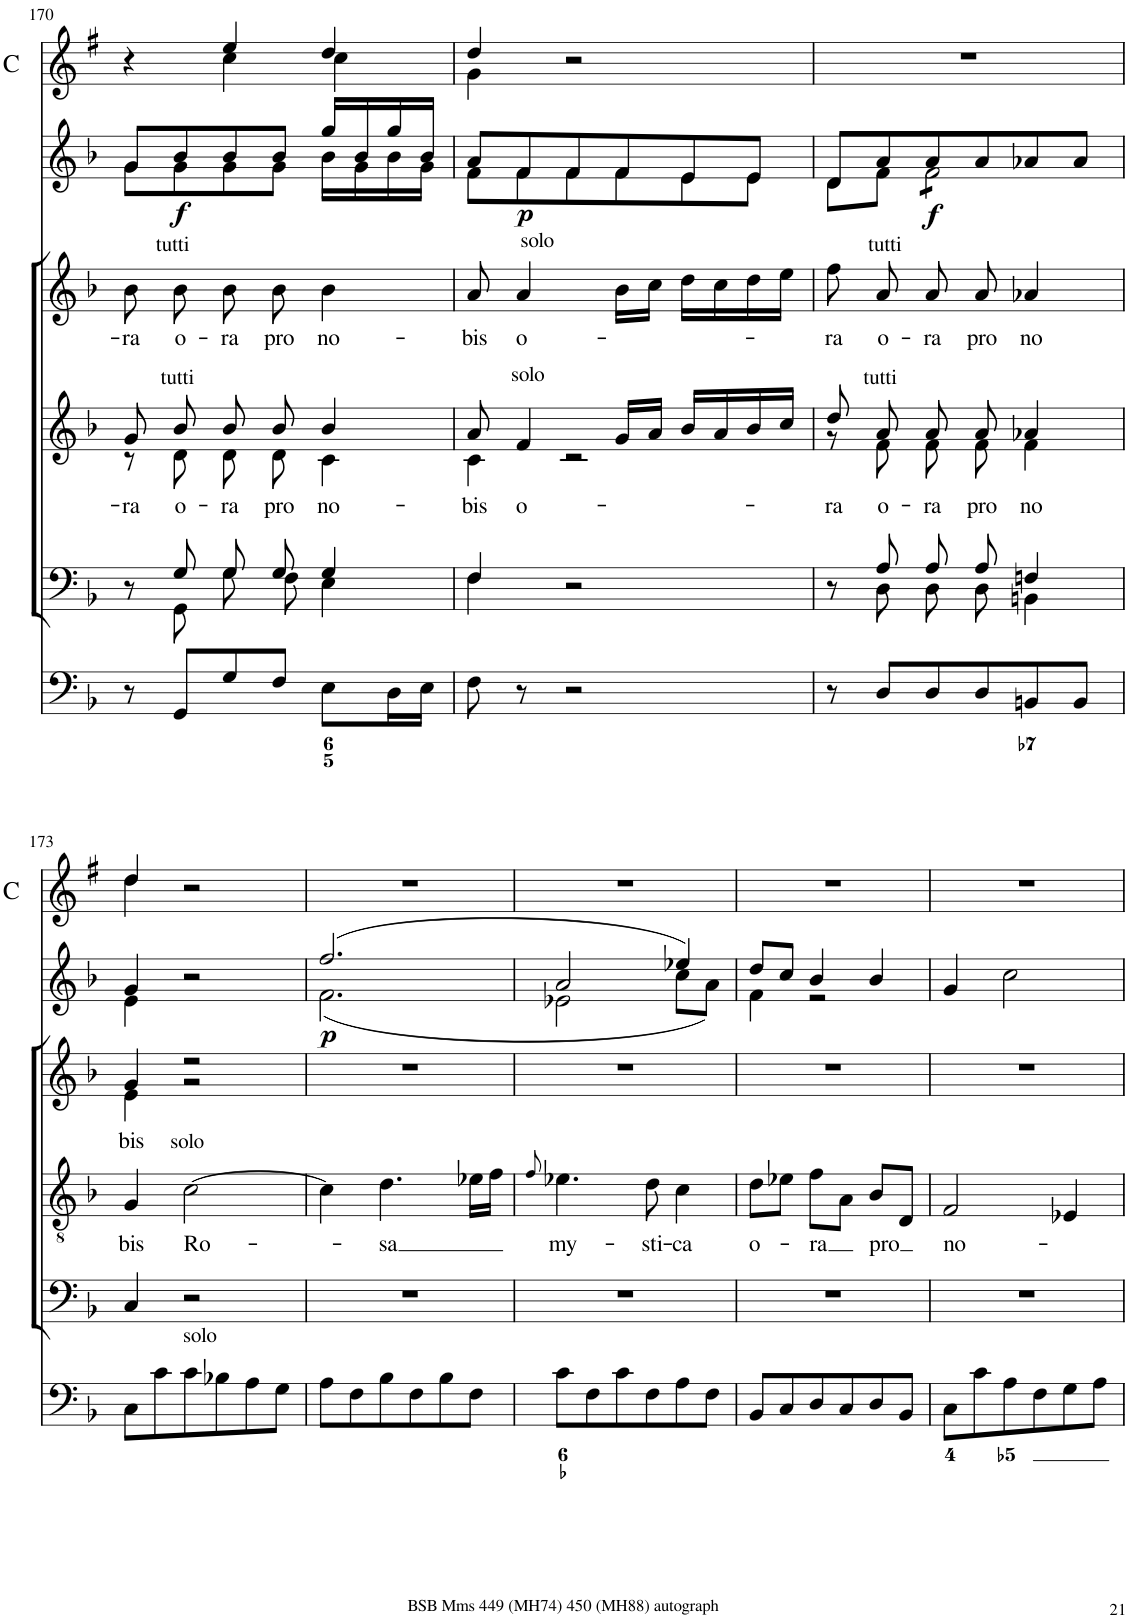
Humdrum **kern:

**kern	**kern	**kern	**text	**kern	**text	**kern	**text	**kern	**dynam	**kern	**dynam	**kern	**dynam	**kern
*part9	*part8	*part7	*part7	*part6	*part6	*part5	*part5	*part4	*part4	*part3	*part3	*part2	*part2	*part1
*staff9	*staff8	*staff7	*staff7	*staff6	*staff6	*staff5	*staff5	*staff4	*staff4	*staff3	*staff3	*staff2	*staff2	*staff1
*I"Organ	*I"Voice	*I"Tenor	*	*I"Alto	*	*I"Voice	*	*I"Violin	*	*I"Violin	*	*I"2 Violini	*	*I"Clarini in B[b]
*	*	*	*	*	*	*	*	*I'Vln	*	*I'Vln	*	*I'Vln	*	*I'C
!!LO:PB:g=z
*clefF4	*clefF4	*clefGv2	*	*clefG2	*	*clefG2	*	*clefG2	*	*clefG2	*	*clefG2	*	*clefG2
*	*	*	*	*	*	*	*	*	*	*	*	*	*	*Trd1c2
*k[b-]	*k[b-]	*k[b-]	*	*k[b-]	*	*k[b-]	*	*k[b-]	*	*k[b-]	*	*k[b-]	*	*k[f#]
*M3/4	*M3/4	*M3/4	*	*M3/4	*	*M3/4	*	*M3/4	*	*M3/4	*	*M3/4	*	*M3/4
=170	=170	=170	=170	=170	=170	=170	=170	=170	=170	=170	=170	=170	=170	=170
*	*^	*	*	*	*	*	*	*	*	*	*	*	*	*
!	!	!	!	!	!	!LO:LY:b	!	!LO:LY:b	!	!	!	!	!	!	!
*	*	*	*	*	*^	*	*	*	*	*	*	*	*^	*	*^
8r	8r	8ryy	2.r	.	8g/	8r	-ra	8b-\	-ra	8g/L	.	8g/L	.	8g/L	8g\L	.	4r	4ryy
!	!	!	!	!	!	!	!	!LO:TX:a:t=tutti	!	!	!	!	!	!	!	!	!	!
!	!	!	!	!	!LO:TX:a:t=tutti	!	!	!	!	!	!	!	!	!	!	!	!	!
!	!	!	!	!	!	!	!LO:LY:b	!	!LO:LY:b	!	!LO:DY:b	!	!LO:DY:b	!	!	!LO:DY:b	!	!
8GG/L	8G/	8GG\	.	.	8b-/	8d\	o-	8b-\	o-	8g/J	f	8b-/J	f	8b-/	8g\	f	.	.
!	!	!	!	!	!	!	!LO:LY:b	!	!LO:LY:b	!	!	!	!	!	!	!	!	!
8G/	8G/L	8G\L	.	.	8b-/	8d\	-ra	8b-\	-ra	8g/L	.	8b-\L	.	8b-/	8g\	.	4ee/	4cc\
!	!	!	!	!	!	!	!LO:LY:b	!	!LO:LY:b	!	!	!	!	!	!	!	!	!
8F/J	8G/J	8F\J	.	.	8b-/	8d\	pro	8b-\	pro	8g/J	.	8b-\J	.	8b-/J	8g\J	.	.	.
!	!	!	!	!	!	!	!LO:LY:b	!	!LO:LY:b	!	!	!	!	!	!	!	!	!
8E\L	4G/	4E\	.	.	4b-/	4c\	no-	4b-\	no-	16b-/LL	.	16gg\LL	.	16gg/LL	16b-\LL	.	4dd/	4cc\
.	.	.	.	.	.	.	.	.	.	16g/J	.	16b-\J	.	16b-/	16g\	.	.	.
16D\L	.	.	.	.	.	.	.	.	.	16b-/L	.	16gg\L	.	16gg/	16b-\	.	.	.
16E\JJ	.	.	.	.	.	.	.	.	.	16g/JJ	.	16b-\JJ	.	16b-/JJ	16g\JJ	.	.	.
=171	=171	=171	=171	=171	=171	=171	=171	=171	=171	=171	=171	=171	=171	=171	=171	=171	=171	=171
!	!	!	!	!	!	!	!LO:LY:b	!	!LO:LY:b	!	!	!	!	!	!	!	!	!
8F\	4F/	4F\	2.r	.	8a/	4c\	-bis	8a/	-bis	8f/L	.	8a/L	.	8a/L	8f\L	.	4dd/	4g\
!	!	!	!	!	!	!	!	!LO:TX:a:t=solo	!	!	!	!	!	!	!	!	!	!
!	!	!	!	!	!LO:TX:a:t=solo	!	!	!	!	!	!	!	!	!	!	!	!	!
!	!	!	!	!	!	!	!LO:LY:b	!	!LO:LY:b	!	!LO:DY:b	!	!LO:DY:b	!	!	!LO:DY:b	!	!
8r	.	.	.	.	4f/	.	o-	4a/	o-	8f/J	p	8f/J	p	8f/	8f\	p	.	.
2r	2r	2ryy	.	.	.	2r	.	.	.	8f/L	.	8f/L	.	8f/	8f\	.	2r	2ryy
.	.	.	.	.	16g/LL	.	.	16b-\LL	.	8f/J	.	8f/J	.	8f/	8f\	.	.	.
.	.	.	.	.	16a/JJ	.	.	16cc\JJ	.	.	.	.	.	.	.	.	.	.
.	.	.	.	.	16b-/LL	.	.	16dd\LL	.	8e/L	.	8e/L	.	8e/	8e\	.	.	.
.	.	.	.	.	16a/	.	.	16cc\	.	.	.	.	.	.	.	.	.	.
.	.	.	.	.	16b-/	.	.	16dd\	.	8e/J	.	8e/J	.	8e/J	8e\J	.	.	.
.	.	.	.	.	16cc/JJ	.	.	16ee\JJ	.	.	.	.	.	.	.	.	.	.
*	*	*	*	*	*	*	*	*	*	*	*	*	*	*	*	*	*v	*v
=172	=172	=172	=172	=172	=172	=172	=172	=172	=172	=172	=172	=172	=172	=172	=172	=172	=172
!	!	!	!	!	!	!	!LO:LY:b	!	!LO:LY:b	!	!	!	!	!	!	!	!
8r	8r	8ryy	2.r	.	8dd/	8r	-ra	8ff\	-ra	8d/L	.	8d/L	.	8d/L	8d\L	.	2.r
!	!	!	!	!	!	!	!	!LO:TX:a:t=tutti	!	!	!	!	!	!	!	!	!
!	!	!	!	!	!LO:TX:a:t=tutti	!	!	!	!	!	!	!	!	!	!	!	!
!	!	!	!	!	!	!	!LO:LY:b	!	!LO:LY:b	!	!	!	!	!	!	!	!
8D/L	8A/	8D\	.	.	8a/	8f\	o-	8a/	o-	8f/J	.	8a/J	.	8a/	8f\J	.	.
!	!	!	!	!	!	!	!LO:LY:b	!	!LO:LY:b	!	!LO:DY:b	!	!LO:DY:b	!	!	!LO:DY:b	!
*	*	*	*	*	*	*	*	*	*	*tremolo	*	*	*	*	*	*	*
*	*	*	*	*	*	*	*	*	*	*	*	*	*	*tremolo	*	*	*
8D/	8A/L	8D\L	.	.	8a/	8f\	-ra	8a/	-ra	8fL	f	8a/L	f	8a/	8f\L	f	.
!	!	!	!	!	!	!	!LO:LY:b	!	!LO:LY:b	!	!	!	!	!	!	!	!
8D/	8A/J	8D\J	.	.	8a/	8f\	pro	8a/	pro	8f	.	8a/J	.	8a/	8f\	.	.
!	!	!	!	!	!	!	!LO:LY:b	!	!LO:LY:b	!	!	!	!	!	!	!	!
8BBn/	4Fn/	4BBn\	.	.	4a-X/	4f\	no	4a-X/	no	8f	.	8a-X/L	.	8a-X/	8f\	.	.
8BB/J	.	.	.	.	.	.	.	.	.	8fJ	.	8a-/J	.	8a-/J	8f\J	.	.
*	*	*	*	*	*	*	*	*	*	*	*	*	*	*Xtremolo	*	*	*
*	*	*	*	*	*	*	*	*	*	*Xtremolo	*	*	*	*	*	*	*
*	*v	*v	*	*	*	*	*	*	*	*	*	*	*	*	*	*	*
!!LO:LB:g=z
=173	=173	=173	=173	=173	=173	=173	=173	=173	=173	=173	=173	=173	=173	=173	=173	=173
!	!	!	!LO:LY:b	!	!	!LO:LY:b	!	!	!	!	!	!	!	!	!	!
*	*	*	*	*	*	*	*	*	*	*	*	*	*	*	*	*^
8C\L	4C/	4G/	bis	4g/	4e\	bis	2.r	.	4e	.	4g	.	4g/	4e\	.	4dd/	4dd\
8c\	.	.	.	.	.	.	.	.	.	.	.	.	.	.	.	.	.
!	!	!LO:TX:a:t=solo	!	!	!	!	!	!	!	!	!	!	!	!	!	!	!
!LO:TX:a:t=solo	!	!	!	!	!	!	!	!	!	!	!	!	!	!	!	!	!
!	!	!	!LO:LY:b	!	!	!	!	!	!	!	!	!	!	!	!	!	!
8c\	2r	[2c\	Ro-	2r	2r	.	.	.	2r	.	2r	.	2r	2ryy	.	2r	2ryy
8B-X\	.	.	.	.	.	.	.	.	.	.	.	.	.	.	.	.	.
8A\	.	.	.	.	.	.	.	.	.	.	.	.	.	.	.	.	.
8G\J	.	.	.	.	.	.	.	.	.	.	.	.	.	.	.	.	.
*	*	*	*	*v	*v	*	*	*	*	*	*	*	*	*	*	*v	*v
=174	=174	=174	=174	=174	=174	=174	=174	=174	=174	=174	=174	=174	=174	=174	=174
!	!	!	!	!	!	!	!	!	!LO:DY:b	!	!LO:DY:b	!	!	!LO:DY:b	!
8A\L	2.r	4c\]	.	2.r	.	2.r	.	(2.f	p	(2.ff	p	(2.ff/	(2.f\	p	2.r
8F\	.	.	.	.	.	.	.	.	.	.	.	.	.	.	.
!	!	!	!LO:LY:b	!	!	!	!	!	!	!	!	!	!	!	!
8B-\	.	4.d\	-sa	.	.	.	.	.	.	.	.	.	.	.	.
8F\	.	.	.	.	.	.	.	.	.	.	.	.	.	.	.
8B-\	.	.	.	.	.	.	.	.	.	.	.	.	.	.	.
8F\J	.	16e-X\LL	.	.	.	.	.	.	.	.	.	.	.	.	.
.	.	16f\JJ	.	.	.	.	.	.	.	.	.	.	.	.	.
=175	=175	=175	=175	=175	=175	=175	=175	=175	=175	=175	=175	=175	=175	=175	=175
.	.	8qf/	.	.	.	.	.	.	.	.	.	.	.	.	.
!	!	!	!LO:LY:b	!	!	!	!	!	!	!	!	!	!	!	!
8c\L	2.r	4.e-X\	my-	2.r	.	2.r	.	2e-X	.	2a	.	2a/	2e-X\	.	2.r
8F\	.	.	.	.	.	.	.	.	.	.	.	.	.	.	.
8c\	.	.	.	.	.	.	.	.	.	.	.	.	.	.	.
!	!	!	!LO:LY:b	!	!	!	!	!	!	!	!	!	!	!	!
8F\	.	8d\	-sti-	.	.	.	.	.	.	.	.	.	.	.	.
!	!	!	!LO:LY:b	!	!	!	!	!	!	!	!	!	!	!	!
8A\	.	4c\	-ca	.	.	.	.	8cc\L	.	4ee-X)	.	4ee-X/)	8cc\L	.	.
8F\J	.	.	.	.	.	.	.	8a\J)	.	.	.	.	8a\J)	.	.
=176	=176	=176	=176	=176	=176	=176	=176	=176	=176	=176	=176	=176	=176	=176	=176
!	!	!	!LO:LY:b	!	!	!	!	!	!	!	!	!	!	!	!
8BB-/L	2.r	8d\L	o-	2.r	.	2.r	.	4f	.	8dd\L	.	8dd/L	4f\	.	2.r
8C/	.	8e-X\J	.	.	.	.	.	.	.	8cc\J	.	8cc/J	.	.	.
!	!	!	!LO:LY:b	!	!	!	!	!	!	!	!	!	!	!	!
8D/	.	8f\L	-ra	.	.	.	.	2r	.	4b-	.	4b-/	2r	.	.
8C/	.	8A\J	.	.	.	.	.	.	.	.	.	.	.	.	.
!	!	!	!LO:LY:b	!	!	!	!	!	!	!	!	!	!	!	!
8D/	.	8B-/L	pro	.	.	.	.	.	.	4b-	.	4b-/	.	.	.
8BB-/J	.	8D/J	.	.	.	.	.	.	.	.	.	.	.	.	.
*	*	*	*	*	*	*	*	*	*	*	*	*v	*v	*	*
=177	=177	=177	=177	=177	=177	=177	=177	=177	=177	=177	=177	=177	=177	=177
!	!	!	!LO:LY:b	!	!	!	!	!	!	!	!	!	!	!
8C\L	2.r	2F/	no-	2.r	.	2.r	.	2.r	.	4g	.	4g/	.	2.r
8c\	.	.	.	.	.	.	.	.	.	.	.	.	.	.
8A\	.	.	.	.	.	.	.	.	.	2cc	.	2cc\	.	.
8F\	.	.	.	.	.	.	.	.	.	.	.	.	.	.
8G\	.	4E-X/	.	.	.	.	.	.	.	.	.	.	.	.
8A\J	.	.	.	.	.	.	.	.	.	.	.	.	.	.
=	=	=	=	=	=	=	=	=	=	=	=	=	=	=
*-	*-	*-	*-	*-	*-	*-	*-	*-	*-	*-	*-	*-	*-	*-
